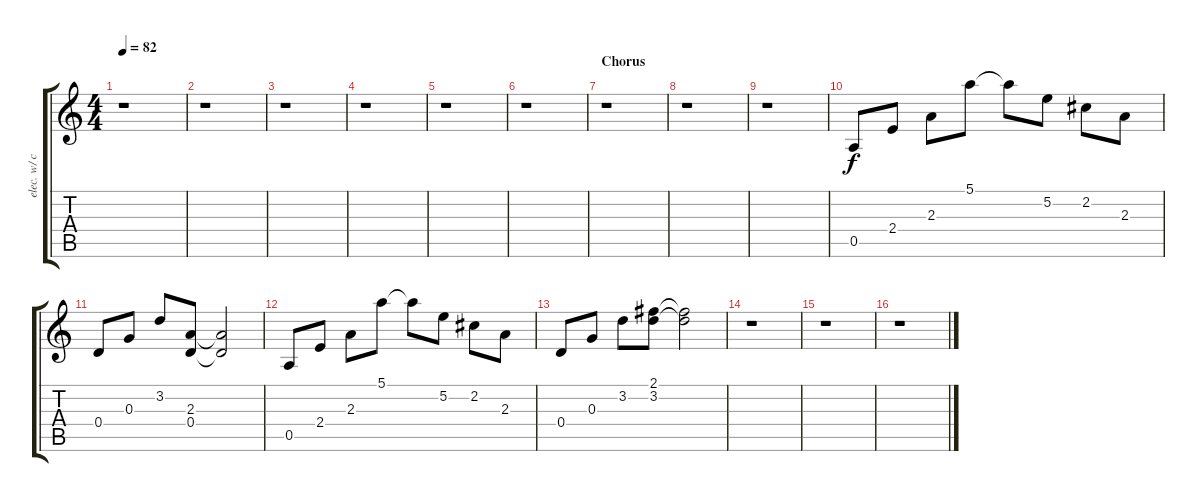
\track ("elec. w/ clean tone" "elec. w/ c") {instrument overdrivenguitar}
\staff {score tabs}
\tuning (E4 B3 G3 D3 A2 E2) {hide}
\ts (4 4)
\tempo 82
\clef g2
\ks c
r.1{dy f} |
r.1 |
r.1 |
r.1 |
r.1 |
r.1 |
\section ("" "Chorus")
r.1 |
r.1 |
r.1 |
0.5.8 2.4.8 2.3.8 5.1.8 5.1{t}.8 5.2.8 2.2.8 2.3.8 |
0.4.8 0.3.8 3.2.8 (2.3 0.4).8 (2.3{t} 0.4{t}).2 |
0.5.8 2.4.8 2.3.8 5.1.8 5.1{t}.8 5.2.8 2.2.8 2.3.8 |
0.4.8 0.3.8 3.2.8 (2.1 3.2).8 (2.1{t} 3.2{t}).2 |
r.1 |
r.1 |
r.1
